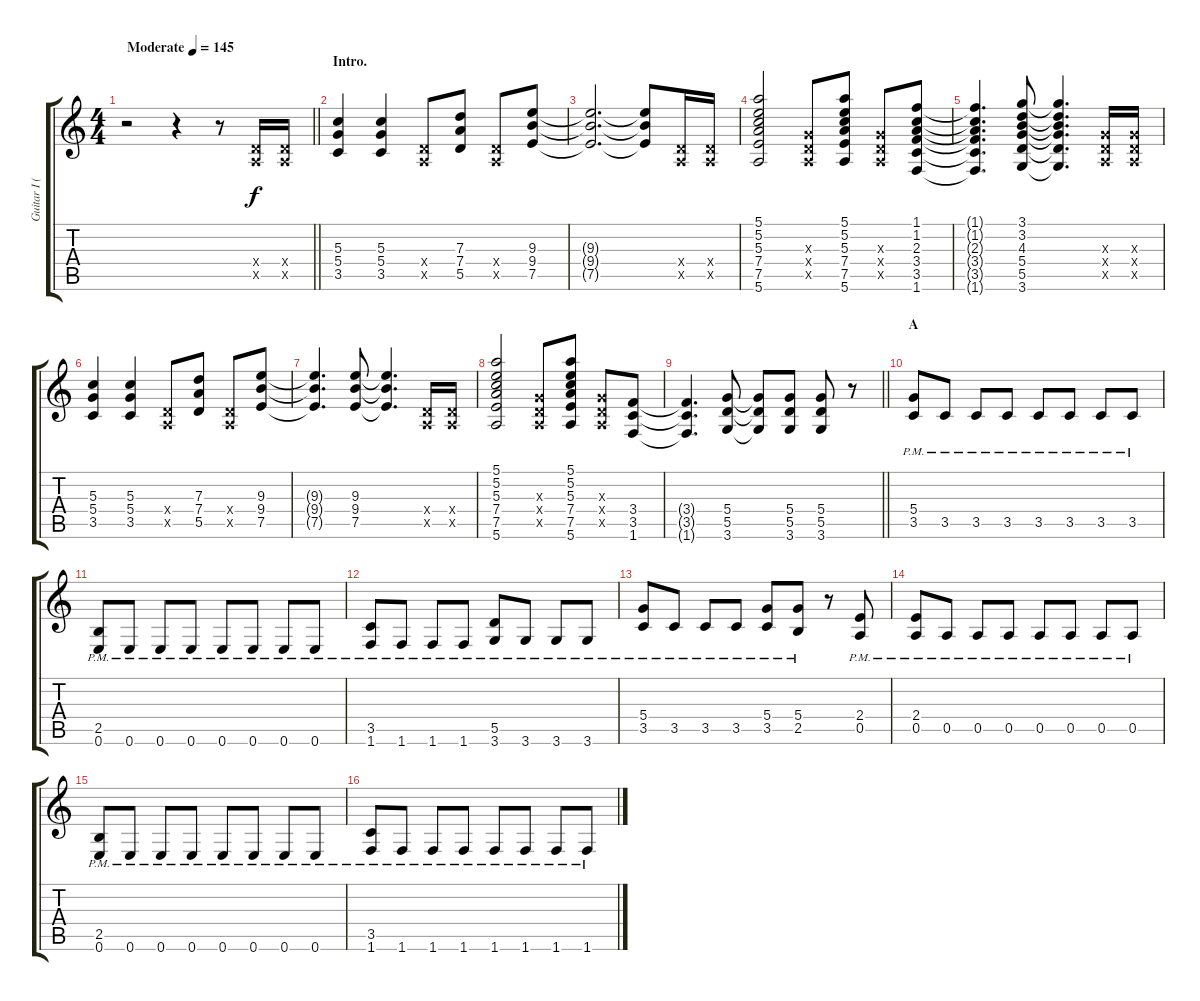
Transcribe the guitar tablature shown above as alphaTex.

\track ("Guitar I (Hirasawa Yui)" "Guitar I (") {instrument overdrivenguitar}
\staff {score tabs}
\tuning (E4 B3 G3 D3 A2 E2) {hide}
\ts (4 4)
\tempo (145 "Moderate")
\clef g2
\barLineRight lightlight
\ks c
r.2{dy f instrument overdrivenguitar} r.4 r.8 (0.4{x} 0.5{x}).16 (0.4{x} 0.5{x}).16 |
\section ("" "Intro.")
(5.3 5.4 3.5).4 (5.3 5.4 3.5).4 (0.4{x} 0.5{x}).8 (7.3 7.4 5.5).8 (0.4{x} 0.5{x}).8 (9.3 9.4 7.5).8 |
(9.3{t} 9.4{t} 7.5{t}).2{d} (9.3{t} 9.4{t} 7.5{t}).8 (0.4{x} 0.5{x}).16 (0.4{x} 0.5{x}).16 |
(5.1 5.2 5.3 7.4 7.5 5.6).2 (0.3{x} 0.4{x} 0.5{x}).8 (5.1 5.2 5.3 7.4 7.5 5.6).8 (0.3{x} 0.4{x} 0.5{x}).8 (1.1 1.2 2.3 3.4 3.5 1.6).8 |
(1.1{t} 1.2{t} 2.3{t} 3.4{t} 3.5{t} 1.6{t}).4{d} (3.1 3.2 4.3 5.4 5.5 3.6).8 (3.1{t} 3.2{t} 4.3{t} 5.4{t} 5.5{t} 3.6{t}).4{d} (0.3{x} 0.4{x} 0.5{x}).16 (0.3{x} 0.4{x} 0.5{x}).16 |
(5.3 5.4 3.5).4 (5.3 5.4 3.5).4 (0.4{x} 0.5{x}).8 (7.3 7.4 5.5).8 (0.4{x} 0.5{x}).8 (9.3 9.4 7.5).8 |
(9.3{t} 9.4{t} 7.5{t}).4{d} (9.3 9.4 7.5).8 (9.3{t} 9.4{t} 7.5{t}).4{d} (0.4{x} 0.5{x}).16 (0.4{x} 0.5{x}).16 |
(5.1 5.2 5.3 7.4 7.5 5.6).2 (0.3{x} 0.4{x} 0.5{x}).8 (5.1 5.2 5.3 7.4 7.5 5.6).8 (0.3{x} 0.4{x} 0.5{x}).8 (3.4 3.5 1.6).8 |
\barLineRight lightlight
(3.4{t} 3.5{t} 1.6{t}).4{d} (5.4 5.5 3.6).8 (5.4{t} 5.5{t} 3.6{t}).8 (5.4 5.5 3.6).8 (5.4 5.5 3.6).8 r.8 |
\section ("" "A")
(5.4{pm} 3.5{pm}).8 3.5{pm}.8 3.5{pm}.8 3.5{pm}.8 3.5{pm}.8 3.5{pm}.8 3.5{pm}.8 3.5{pm}.8 |
(2.5{pm} 0.6{pm}).8 0.6{pm}.8 0.6{pm}.8 0.6{pm}.8 0.6{pm}.8 0.6{pm}.8 0.6{pm}.8 0.6{pm}.8 |
(3.5{pm} 1.6{pm}).8 1.6{pm}.8 1.6{pm}.8 1.6{pm}.8 (5.5{pm} 3.6{pm}).8 3.6{pm}.8 3.6{pm}.8 3.6{pm}.8 |
(5.4{pm} 3.5{pm}).8 3.5{pm}.8 3.5{pm}.8 3.5{pm}.8 (5.4{pm} 3.5{pm}).8 (5.4{pm} 2.5{pm}).8 r.8 (2.4{pm} 0.5{pm}).8 |
(2.4{pm} 0.5{pm}).8 0.5{pm}.8 0.5{pm}.8 0.5{pm}.8 0.5{pm}.8 0.5{pm}.8 0.5{pm}.8 0.5{pm}.8 |
(2.5{pm} 0.6{pm}).8 0.6{pm}.8 0.6{pm}.8 0.6{pm}.8 0.6{pm}.8 0.6{pm}.8 0.6{pm}.8 0.6{pm}.8 |
(3.5{pm} 1.6{pm}).8 1.6{pm}.8 1.6{pm}.8 1.6{pm}.8 1.6{pm}.8 1.6{pm}.8 1.6{pm}.8 1.6{pm}.8
